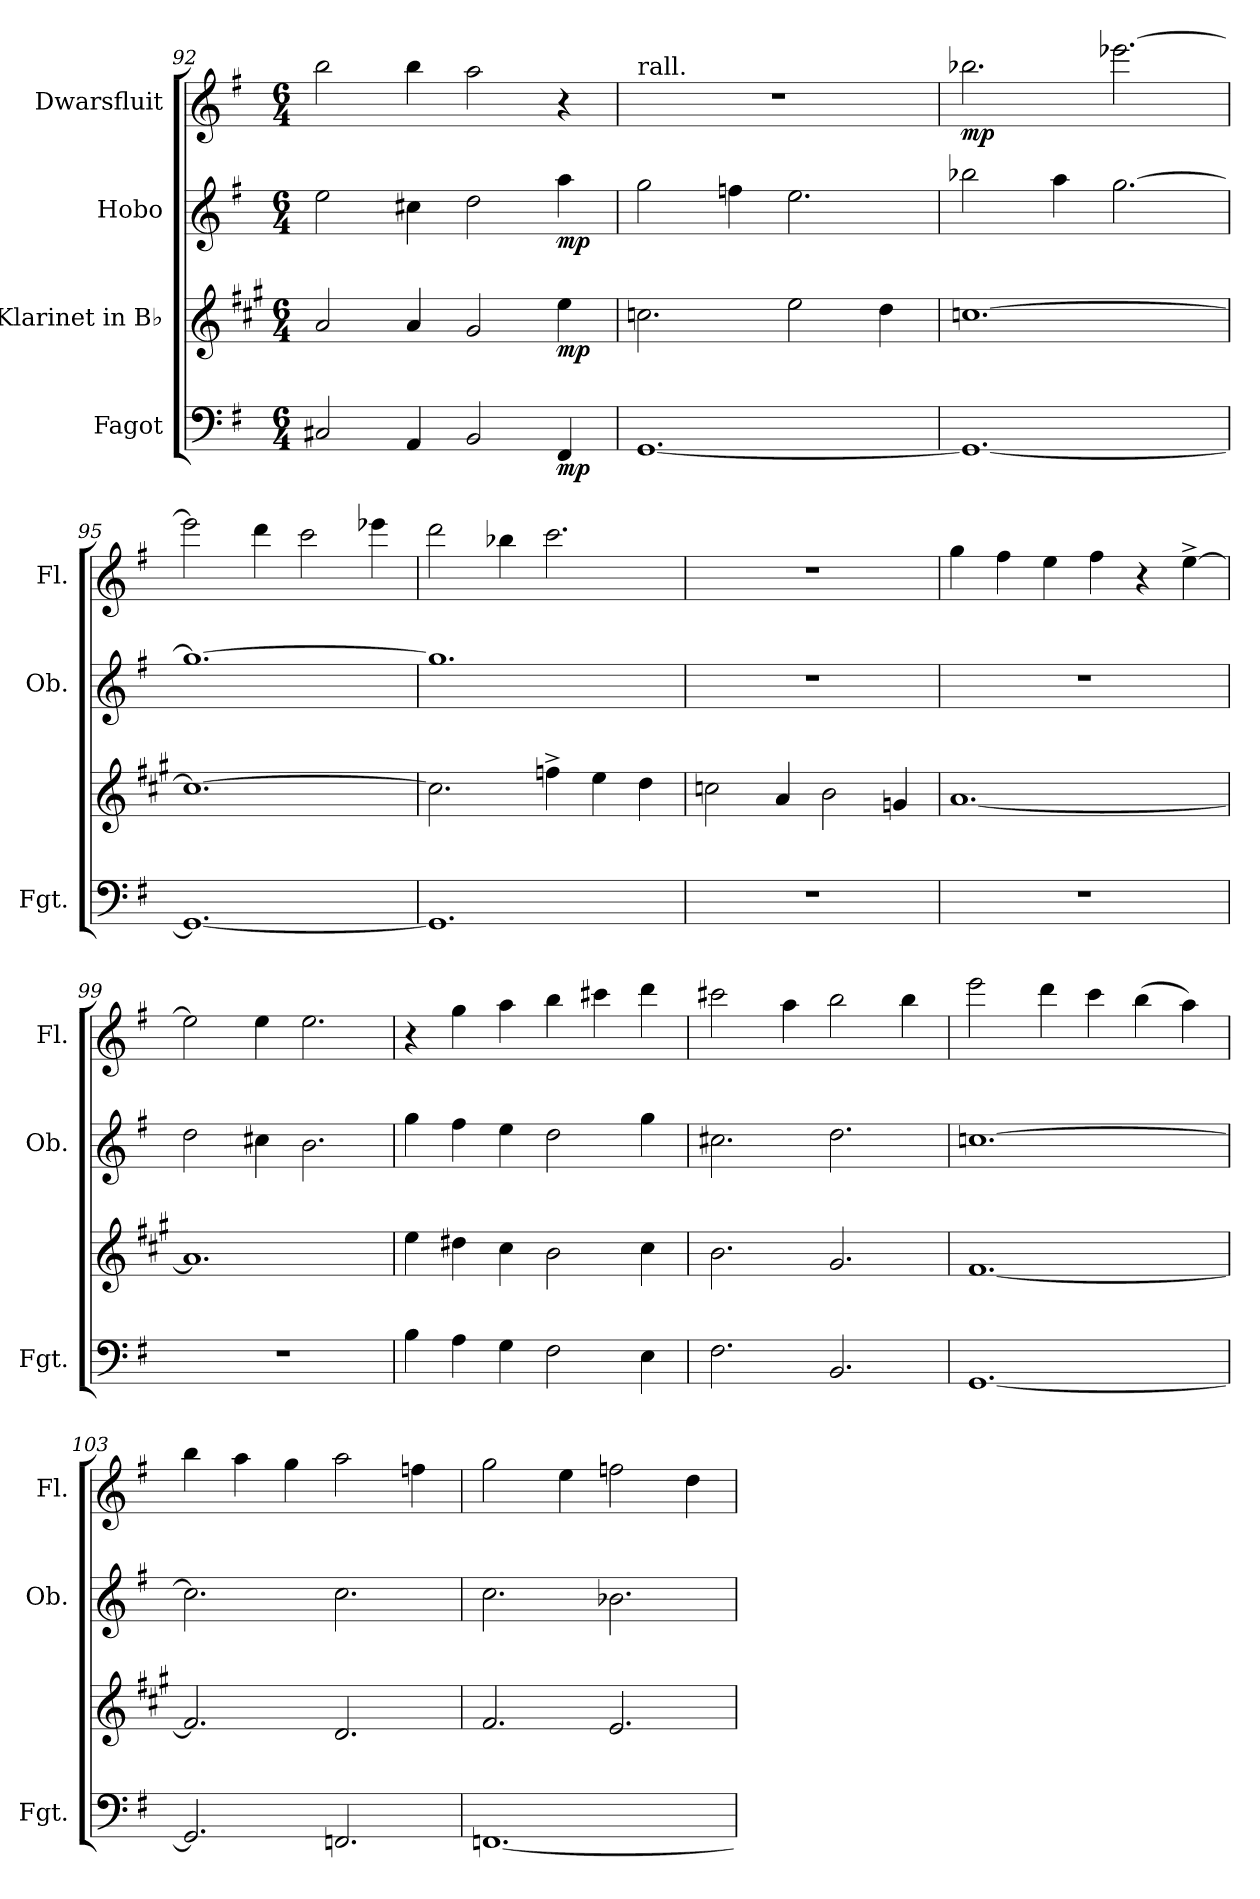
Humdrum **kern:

**kern	**dynam	**kern	**dynam	**kern	**dynam	**kern	**dynam
*part4	*part4	*part3	*part3	*part2	*part2	*part1	*part1
*staff4	*staff4	*staff3	*staff3	*staff2	*staff2	*staff1	*staff1
*I"Fagot	*	*I"Klarinet in B♭	*	*I"Hobo	*	*I"Dwarsfluit	*
*I'Fgt.	*	*	*	*I'Ob.	*	*I'Fl.	*
*clefF4	*	*clefG2	*	*clefG2	*	*clefG2	*
*	*	*ITrd1c2	*	*	*	*	*
*k[f#]	*	*k[f#]	*	*k[f#]	*	*k[f#]	*
*M6/4	*	*M6/4	*	*M6/4	*	*M6/4	*
=92	=92	=92	=92	=92	=92	=92	=92
2C#X/	.	2g/	.	2ee\	.	2bb\	.
4AA/	.	4g/	.	4cc#X\	.	4bb\	.
2BB/	.	2f#/	.	2dd\	.	2aa\	.
!	!LO:DY:b	!	!LO:DY:b	!	!LO:DY:b	!	!
4FF#/	mp	4dd\	mp	4aa\	mp	4r	.
=93	=93	=93	=93	=93	=93	=93	=93
*	*	*	*	*	*	*MM140	*
!	!	!	!	!	!	!LO:TX:a:t=rall.	!
[1.GG	.	2.b-X\	.	2gg\	.	1.r	.
.	.	.	.	4ffn\	.	.	.
.	.	2dd\	.	2.ee\	.	.	.
.	.	4cc\	.	.	.	.	.
=94	=94	=94	=94	=94	=94	=94	=94
!	!	!	!	!	!	!	!LO:DY:b
1.GG_	.	[1.b-X	.	2bb-X\	.	2.bb-X\	mp
.	.	.	.	4aa\	.	.	.
.	.	.	.	[2.gg\	.	[2.eee-X\	.
=95	=95	=95	=95	=95	=95	=95	=95
*	*	*	*	*	*	*MM136	*
1.GG_	.	1.b-_	.	1.gg_	.	2eee-\]	.
.	.	.	.	.	.	4ddd\	.
.	.	.	.	.	.	2ccc\	.
.	.	.	.	.	.	4eee-X\	.
!!LO:PB:g=z
=96	=96	=96	=96	=96	=96	=96	=96
*	*	*	*	*	*	*MM130	*
1.GG]	.	2.b-\]	.	1.gg]	.	2ddd\	.
.	.	.	.	.	.	4bb-X\	.
.	.	4ee-X^\	.	.	.	2.ccc\	.
.	.	4dd\	.	.	.	.	.
.	.	4cc\	.	.	.	.	.
=97	=97	=97	=97	=97	=97	=97	=97
1.r	.	2b-X\	.	1.r	.	1.r	.
.	.	4g/	.	.	.	.	.
.	.	2a\	.	.	.	.	.
.	.	4fn/	.	.	.	.	.
=98	=98	=98	=98	=98	=98	=98	=98
*	*	*	*	*	*	*MM126	*
1.r	.	[1.g	.	1.r	.	4gg\	.
.	.	.	.	.	.	4ff#\	.
.	.	.	.	.	.	4ee\	.
.	.	.	.	.	.	4ff#\	.
.	.	.	.	.	.	4r	.
.	.	.	.	.	.	[4ee^\	.
=99	=99	=99	=99	=99	=99	=99	=99
1.r	.	1.g]	.	2dd\	.	2ee\]	.
.	.	.	.	4cc#X\	.	4ee\	.
.	.	.	.	2.b\	.	2.ee\	.
=100	=100	=100	=100	=100	=100	=100	=100
4B\	.	4dd\	.	4gg\	.	4r	.
4A\	.	4cc#X\	.	4ff#\	.	4gg\	.
4G\	.	4b\	.	4ee\	.	4aa\	.
2F#\	.	2a\	.	2dd\	.	4bb\	.
.	.	.	.	.	.	4ccc#X\	.
4E\	.	4b\	.	4gg\	.	4ddd\	.
=101	=101	=101	=101	=101	=101	=101	=101
2.F#\	.	2.a\	.	2.cc#X\	.	2ccc#X\	.
.	.	.	.	.	.	4aa\	.
2.BB/	.	2.f#/	.	2.dd\	.	2bb\	.
.	.	.	.	.	.	4bb\	.
!!LO:LB:g=z
=102	=102	=102	=102	=102	=102	=102	=102
[1.GG	.	[1.e	.	[1.ccn	.	2eee\	.
.	.	.	.	.	.	4ddd\	.
.	.	.	.	.	.	4ccc\	.
.	.	.	.	.	.	(4bb\	.
.	.	.	.	.	.	4aa\)	.
=103	=103	=103	=103	=103	=103	=103	=103
2.GG/]	.	2.e/]	.	2.cc\]	.	4bb\	.
.	.	.	.	.	.	4aa\	.
.	.	.	.	.	.	4gg\	.
2.FFn/	.	2.c/	.	2.cc\	.	2aa\	.
.	.	.	.	.	.	4ffn\	.
=104	=104	=104	=104	=104	=104	=104	=104
[1.FFn	.	2.e/	.	2.cc\	.	2gg\	.
.	.	.	.	.	.	4ee\	.
.	.	2.d/	.	2.b-X\	.	2ffn\	.
.	.	.	.	.	.	4dd\	.
=	=	=	=	=	=	=	=
*-	*-	*-	*-	*-	*-	*-	*-
